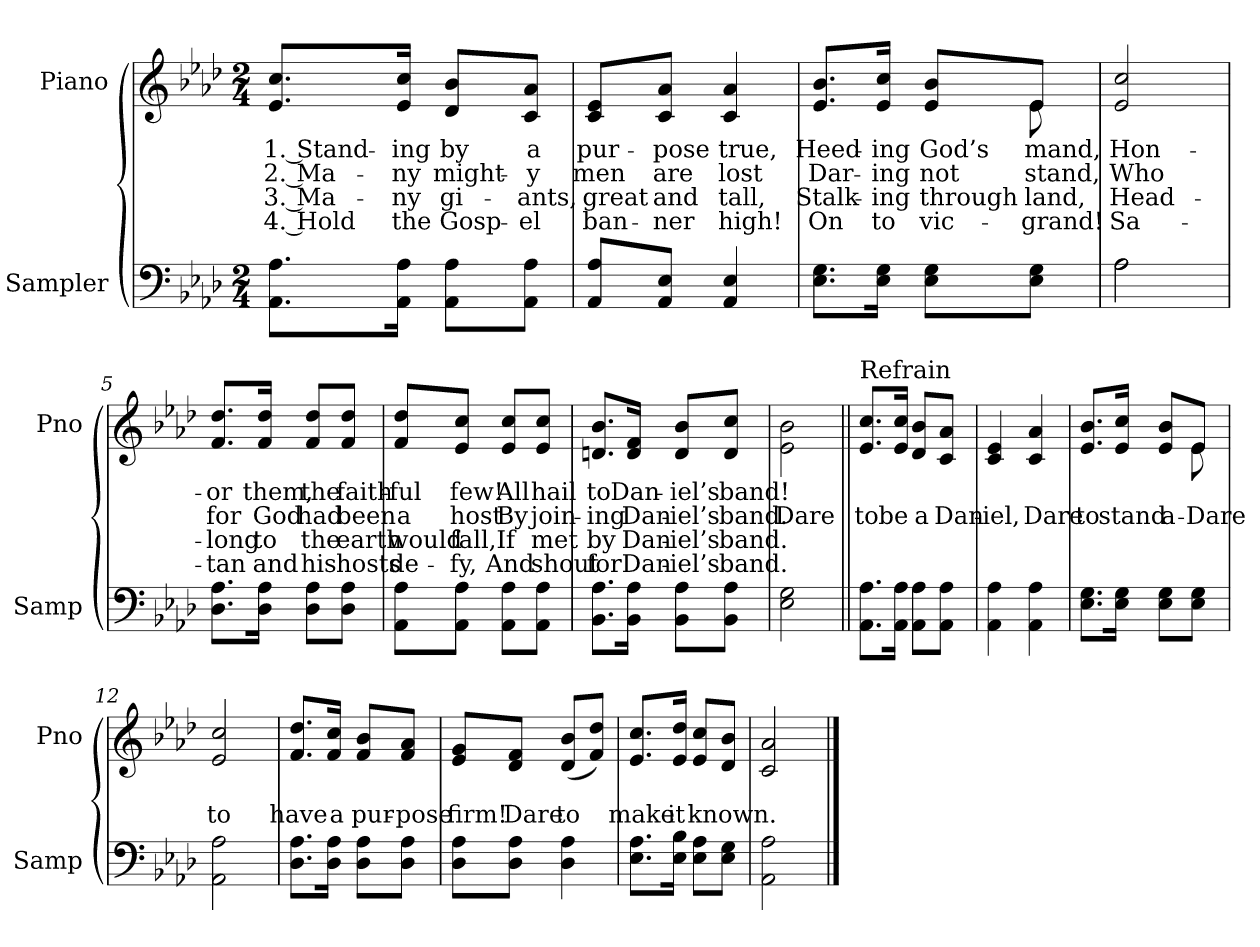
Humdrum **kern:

**kern	**kern	**text	**text	**text	**text
*part2	*part1	*part1	*part1	*part1	*part1
*staff2	*staff1	*staff1	*staff1	*staff1	*staff1
*I"Sampler	*I"Piano	*	*	*	*
*I'Samp	*I'Pno	*	*	*	*
*clefF4	*clefG2	*	*	*	*
*k[b-e-a-d-]	*k[b-e-a-d-]	*	*	*	*
*A-:	*A-:	*	*	*	*
*M2/4	*M2/4	*	*	*	*
=1	=1	=1	=1	=1	=1
8.AA-\ 8.A-\L	8.e-/ 8.cc/L	1. Stand-	2. Ma-	3. Ma-	4. Hold
16AA-\ 16A-\Jk	16e-/ 16cc/Jk	-ing	-ny	-ny	the
8AA-\ 8A-\L	8d-/ 8b-/L	by	might-	gi-	Gosp-
8AA-\ 8A-\J	8c/ 8a-/J	a	-y	-ants,	-el
=2	=2	=2	=2	=2	=2
8AA-/ 8A-/L	8c/ 8e-/L	pur-	men	great	ban-
8AA-/ 8E-/J	8c/ 8a-/J	-pose	are	and	-ner
4AA- 4E-	4c 4a-	true,	lost	tall,	high!
=3	=3	=3	=3	=3	=3
*	*^	*	*	*	*
8.E-\ 8.G\L	8.e-/ 8.b-/L	4.ryy	Heed-	Dar-	Stalk-	On
16E-\ 16G\Jk	16e-/ 16cc/Jk	.	-ing	-ing	-ing	to
8E-\ 8G\L	8e-/ 8b-/L	.	God’s	not	through	vic-
8E-\ 8G\J	8e-/J	8e-	-mand,	stand,	land,	grand!
*	*v	*v	*	*	*	*
=4	=4	=4	=4	=4	=4
*^	*	*	*	*	*
2A-\	2A-	2e- 2cc	Hon-	Who	Head-	Sa-
*v	*v	*	*	*	*	*
=5	=5	=5	=5	=5	=5
8.D-\ 8.A-\L	8.f/ 8.dd-/L	-or	for	-long	-tan
16D-\ 16A-\Jk	16f/ 16dd-/Jk	them,	God	to	and
8D-\ 8A-\L	8f/ 8dd-/L	the	had	the	his
8D-\ 8A-\J	8f/ 8dd-/J	faith-	been	earth	hosts
=6	=6	=6	=6	=6	=6
8AA-\ 8A-\L	8f/ 8dd-/L	-ful	a	would	de-
8AA-\ 8A-\J	8e-/ 8cc/J	few!	host	fall,	-fy,
8AA-\ 8A-\L	8e-/ 8cc/L	All	By	If	And
8AA-\ 8A-\J	8e-/ 8cc/J	hail	join-	met	shout
=7	=7	=7	=7	=7	=7
8.BB-\ 8.A-\L	8.dn/ 8.b-/L	to	-ing	by	for
16BB-\ 16A-\Jk	16d/ 16f/Jk	Dan-	Dan-	Dan-	Dan-
8BB-\ 8A-\L	8d/ 8b-/L	-iel’s	-iel’s	-iel’s	-iel’s
8BB-\ 8A-\J	8d/ 8cc/J	band!	band.	band.	band.
=8	=8	=8	=8	=8	=8
2E- 2G	2e-\ 2b-\	.	Dare	.	.
=9||	=9||	=9||	=9||	=9||	=9||
!	!LO:TX:t=Refrain	!	!	!	!
8.AA-\ 8.A-\L	8.e-/ 8.cc/L	.	to	.	.
16AA-\ 16A-\Jk	16e-/ 16cc/Jk	.	be	.	.
8AA-\ 8A-\L	8d-/ 8b-/L	.	a	.	.
8AA-\ 8A-\J	8c/ 8a-/J	.	Dan-	.	.
=10	=10	=10	=10	=10	=10
4AA- 4A-	4c 4e-	.	-iel,	.	.
4AA- 4A-	4c 4a-	.	Dare	.	.
=11	=11	=11	=11	=11	=11
*	*^	*	*	*	*
8.E-\ 8.G\L	8.e-/ 8.b-/L	4.ryy	.	to	.	.
16E-\ 16G\Jk	16e-/ 16cc/Jk	.	.	stand	.	.
8E-\ 8G\L	8e-/ 8b-/L	.	.	a-	.	.
8E-\ 8G\J	8e-/J	8e-	.	Dare	.	.
*	*v	*v	*	*	*	*
=12	=12	=12	=12	=12	=12
2AA- 2A-	2e- 2cc	.	to	.	.
=13	=13	=13	=13	=13	=13
8.D-\ 8.A-\L	8.f/ 8.dd-/L	.	have	.	.
16D-\ 16A-\Jk	16f/ 16cc/Jk	.	a	.	.
8D-\ 8A-\L	8f/ 8b-/L	.	pur-	.	.
8D-\ 8A-\J	8f/ 8a-/J	.	-pose	.	.
=14	=14	=14	=14	=14	=14
8D-\ 8A-\L	8e-/ 8g/L	.	firm!	.	.
8D-\ 8A-\J	8d-/ 8f/J	.	Dare	.	.
4D- 4A-	(8d-/ 8b-/L	.	to	.	.
.	8f/ 8dd-/J)	.	.	.	.
=15	=15	=15	=15	=15	=15
8.E-\ 8.A-\L	8.e-/ 8.cc/L	.	make	.	.
16E-\ 16B-\Jk	16e-/ 16dd-/Jk	.	it	.	.
8E-\ 8A-\L	8e-/ 8cc/L	.	known.	.	.
8E-\ 8G\J	8d-/ 8b-/J	.	.	.	.
=16	=16	=16	=16	=16	=16
2AA- 2A-	2c 2a-	.	.	.	.
==	==	==	==	==	==
*-	*-	*-	*-	*-	*-
